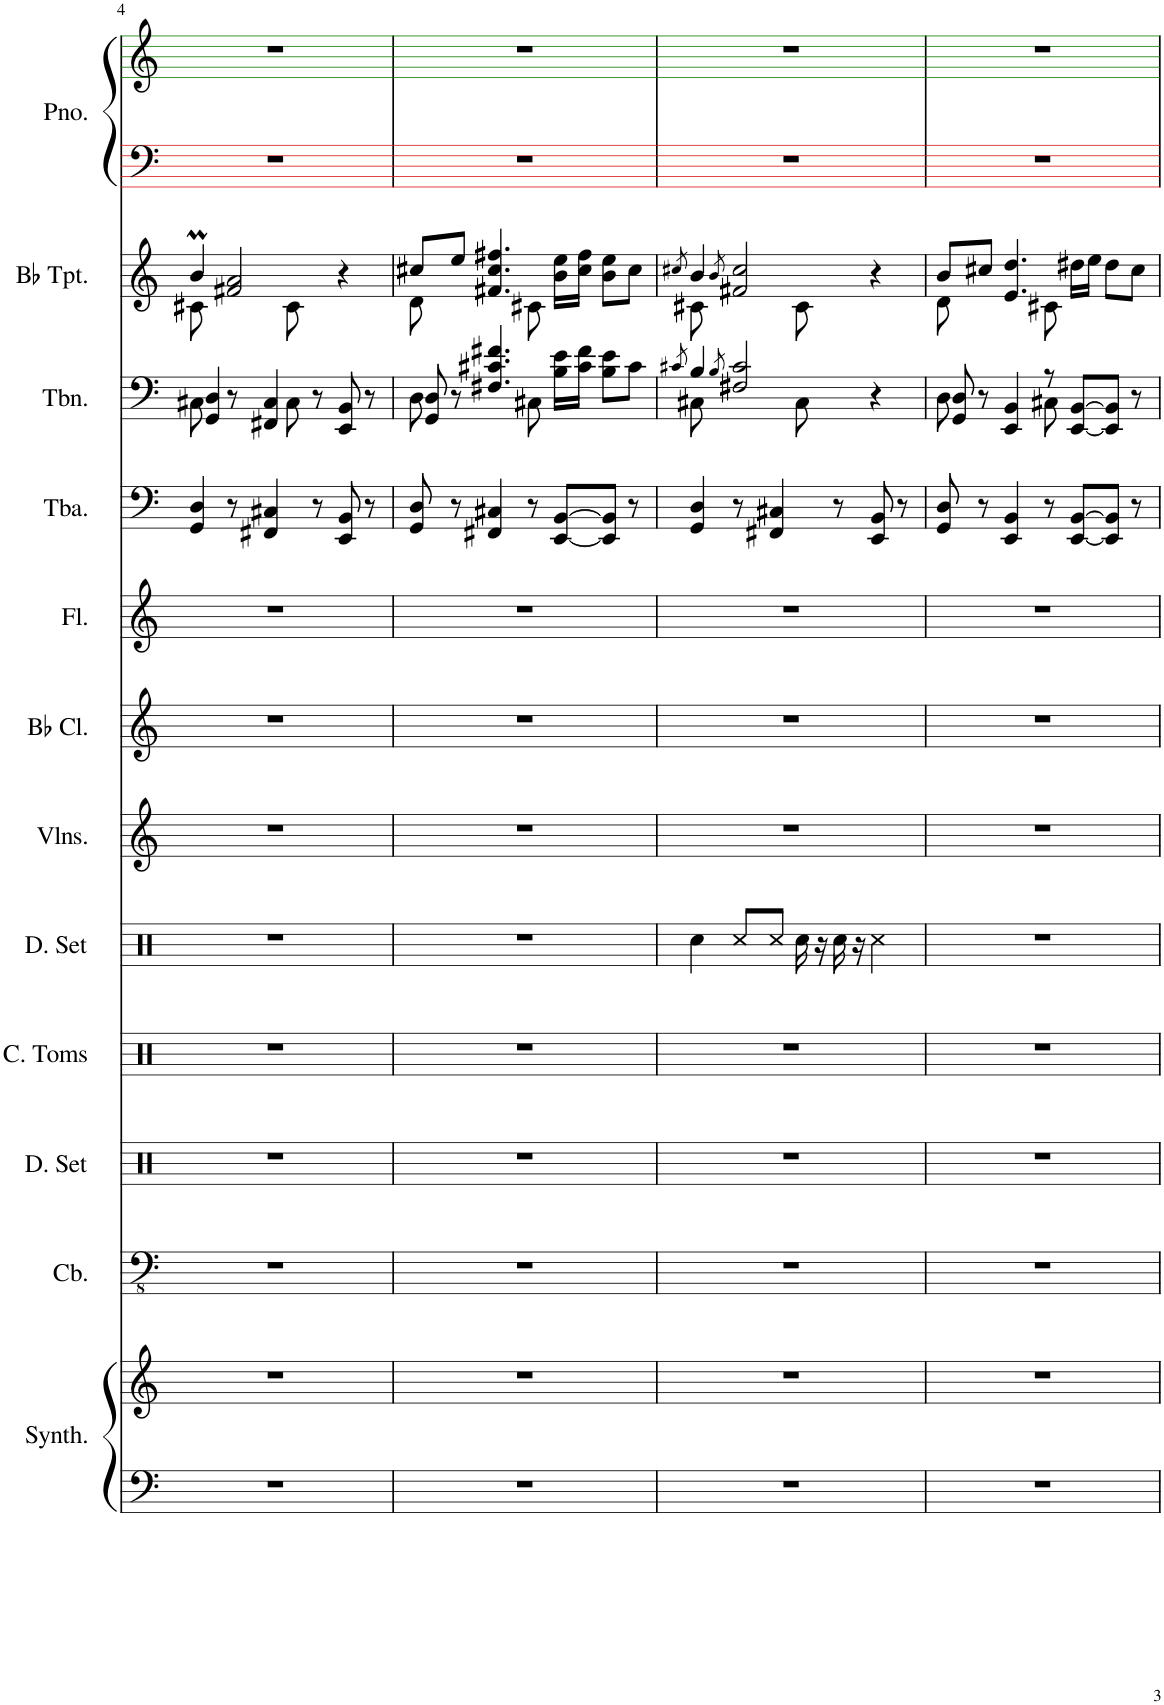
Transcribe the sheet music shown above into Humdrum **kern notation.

**kern	**kern	**kern	**kern	**kern	**kern	**kern	**kern	**kern	**kern	**kern	**kern	**kern	**kern
*part12	*part12	*part11	*part10	*part9	*part8	*part7	*part6	*part5	*part4	*part3	*part2	*part1	*part1
*staff14	*staff13	*staff12	*staff11	*staff10	*staff9	*staff8	*staff7	*staff6	*staff5	*staff4	*staff3	*staff2	*staff1
*I"Echoes Synthesizer	*	*I"Contrabass	*I"Drumset	*I"Concert Toms	*I"Drumset	*I"Violins	*I"Bb Clarinet	*I"Flute	*I"Tuba	*I"Trombone	*I"Bb Trumpet	*I"Piano	*
*I'Synth.	*	*I'Cb.	*I'D. Set	*I'C. Toms	*I'D. Set	*I'Vlns.	*I'Bb Cl.	*I'Fl.	*I'Tba.	*I'Tbn.	*I'Bb Tpt.	*I'Pno.	*
!!LO:PB:g=z
*clefF4	*clefG2	*clefFv4	*clefX	*clefX	*clefX	*clefG2	*clefG2	*clefG2	*clefF4	*clefF4	*clefG2	*clefF4	*clefG2
*	*	*ITrd7c12	*	*	*	*	*ITrd1c2	*	*	*	*ITrd1c2	*	*
*k[]	*k[]	*k[]	*k[]	*k[]	*k[]	*k[]	*k[]	*k[]	*k[]	*k[]	*k[]	*k[]	*k[]
*M4/4	*M4/4	*M4/4	*M4/4	*M4/4	*M4/4	*M4/4	*M4/4	*M4/4	*M4/4	*M4/4	*M4/4	*M4/4	*M4/4
=4	=4	=4	=4	=4	=4	=4	=4	=4	=4	=4	=4	=4	=4
*	*	*	*	*	*	*	*	*	*	*^	*^	*	*
1r	1r	1r	1r	1r	1r	1r	1r	1r	4GG/ 4D/	4GG/ 4D/	8C#X\	4bm/	8c#X\	1r	1r
.	.	.	.	.	.	.	.	.	.	.	4.ryy	.	4.ryy	.	.
.	.	.	.	.	.	.	.	.	8r	8r	.	2f#X/ 2a/	.	.	.
.	.	.	.	.	.	.	.	.	4FF#X/ 4C#X/	4FF#X/ 4C#/	.	.	.	.	.
.	.	.	.	.	.	.	.	.	.	.	8C#\	.	8c#\	.	.
.	.	.	.	.	.	.	.	.	8r	8r	4.ryy	.	4.ryy	.	.
.	.	.	.	.	.	.	.	.	8EE/ 8BB/	8EE/ 8BB/	.	4r	.	.	.
.	.	.	.	.	.	.	.	.	8r	8r	.	.	.	.	.
=5	=5	=5	=5	=5	=5	=5	=5	=5	=5	=5	=5	=5	=5	=5	=5
1r	1r	1r	1r	1r	1r	1r	1r	1r	8GG/ 8D/	8GG/ 8D/	8D\	8cc#X/L	8d\	1r	1r
.	.	.	.	.	.	.	.	.	8r	8r	4.ryy	8ee/J	4.ryy	.	.
.	.	.	.	.	.	.	.	.	4FF#X/ 4C#X/	4.F#X/ 4.c#X/ 4.f#X/	.	4.f#X/ 4.cc#/ 4.ff#X/	.	.	.
.	.	.	.	.	.	.	.	.	8r	.	8C#X\	.	8c#X\	.	.
.	.	.	.	.	.	.	.	.	[8EE/ [8BB/L	16B\ 16e\LL	4.ryy	16b\ 16ee\LL	4.ryy	.	.
.	.	.	.	.	.	.	.	.	.	16c#\ 16f#\JJ	.	16cc#\ 16ff#\JJ	.	.	.
.	.	.	.	.	.	.	.	.	8EE/] 8BB/]J	8B\ 8e\L	.	8b\ 8ee\L	.	.	.
.	.	.	.	.	.	.	.	.	8r	8c#\J	.	8cc#\J	.	.	.
=6	=6	=6	=6	=6	=6	=6	=6	=6	=6	=6	=6	=6	=6	=6	=6
.	.	.	.	.	.	.	.	.	.	8qc#X/	.	8qcc#X/	.	.	.
1r	1r	1r	1r	1r	4Rcc\	1r	1r	1r	4GG/ 4D/	4B/	8C#X\	4b/	8c#X\	1r	1r
.	.	.	.	.	.	.	.	.	.	.	4.ryy	.	4.ryy	.	.
.	.	.	.	.	.	.	.	.	.	8qB/	.	8qb/	.	.	.
.	.	.	.	.	8Rcc/L	.	.	.	8r	2F#X/ 2c#/	.	2f#X/ 2cc#/	.	.	.
.	.	.	.	.	8Rcc/J	.	.	.	4FF#X/ 4C#X/	.	.	.	.	.	.
.	.	.	.	.	16Rcc\	.	.	.	.	.	8C#\	.	8c#\	.	.
.	.	.	.	.	16r	.	.	.	.	.	.	.	.	.	.
.	.	.	.	.	16Rcc\	.	.	.	8r	.	4.ryy	.	4.ryy	.	.
.	.	.	.	.	16r	.	.	.	.	.	.	.	.	.	.
.	.	.	.	.	4Rcc\	.	.	.	8EE/ 8BB/	4r	.	4r	.	.	.
.	.	.	.	.	.	.	.	.	8r	.	.	.	.	.	.
=7	=7	=7	=7	=7	=7	=7	=7	=7	=7	=7	=7	=7	=7	=7	=7
1r	1r	1r	1r	1r	1r	1r	1r	1r	8GG/ 8D/	8GG/ 8D/	8D\	8b/L	8d\	1r	1r
.	.	.	.	.	.	.	.	.	8r	8r	4.ryy	8cc#X/J	4.ryy	.	.
.	.	.	.	.	.	.	.	.	4EE/ 4BB/	4EE/ 4BB/	.	4.e/ 4.dd/	.	.	.
.	.	.	.	.	.	.	.	.	8r	8r	8C#X\	.	8c#X\	.	.
.	.	.	.	.	.	.	.	.	[8EE/ [8BB/L	[8EE/ [8BB/L	4.ryy	16dd#X\LL	4.ryy	.	.
.	.	.	.	.	.	.	.	.	.	.	.	16ee\JJ	.	.	.
.	.	.	.	.	.	.	.	.	8EE/] 8BB/]J	8EE/] 8BB/]J	.	8dd#\L	.	.	.
.	.	.	.	.	.	.	.	.	8r	8r	.	8cc#\J	.	.	.
*	*	*	*	*	*	*	*	*	*	*v	*v	*	*	*	*
*	*	*	*	*	*	*	*	*	*	*	*v	*v	*	*
=	=	=	=	=	=	=	=	=	=	=	=	=	=
*-	*-	*-	*-	*-	*-	*-	*-	*-	*-	*-	*-	*-	*-
